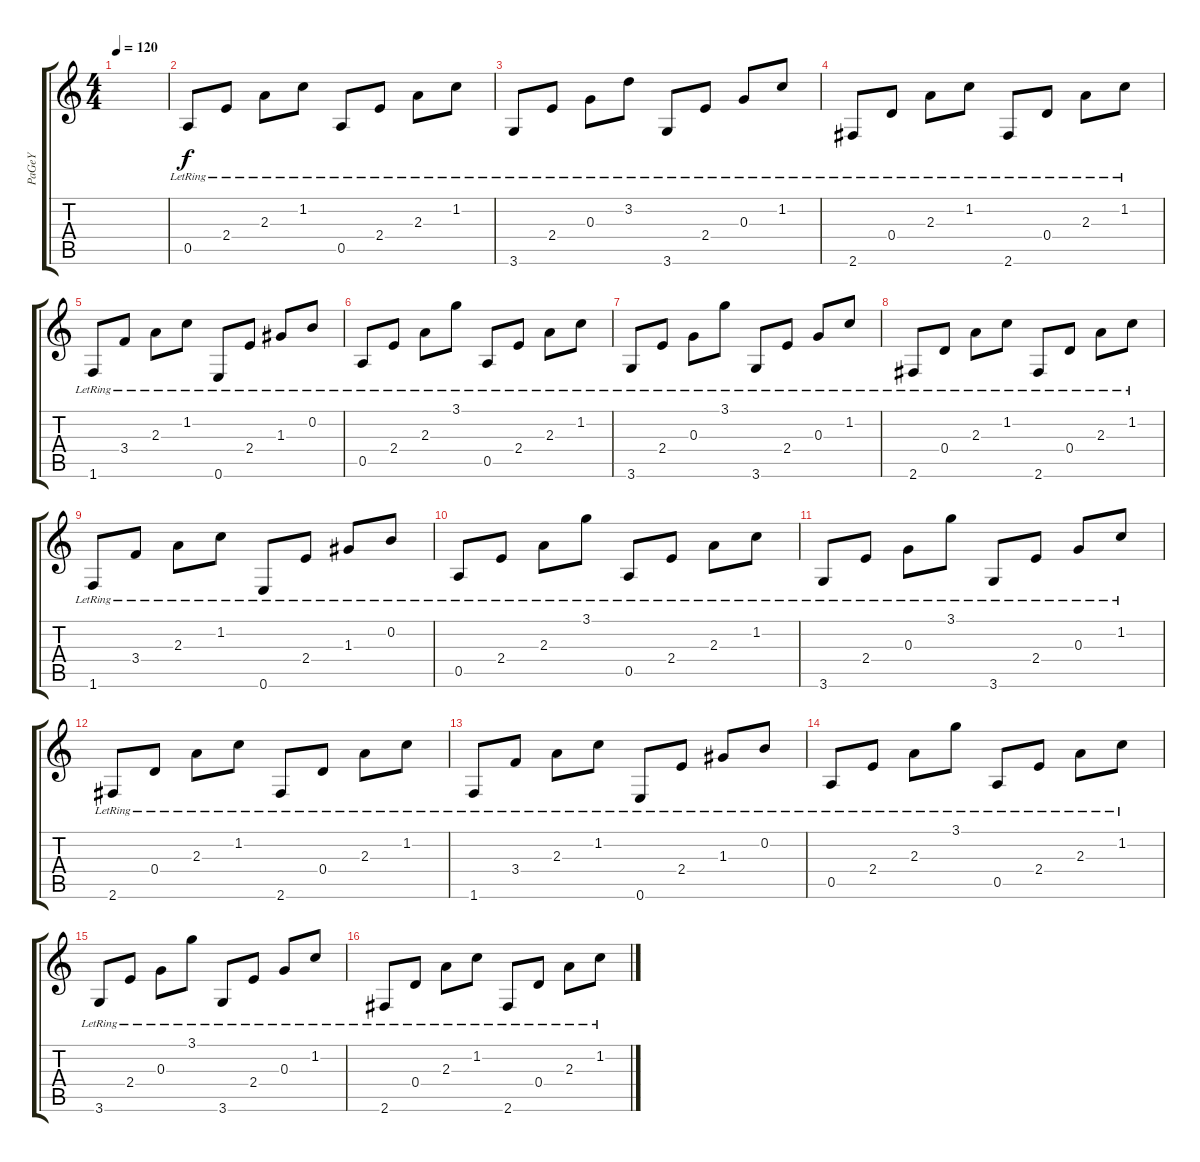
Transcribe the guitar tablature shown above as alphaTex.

\track ("PaGeY" "PaGeY") {instrument acousticguitarsteel}
\staff {score tabs}
\tuning (E4 B3 G3 D3 A2 E2) {hide}
\ts (4 4)
\tempo 120
\clef g2
\ks c
|
0.5{lr}.8 2.4{lr}.8 2.3{lr}.8 1.2{lr}.8 0.5{lr}.8 2.4{lr}.8 2.3{lr}.8 1.2{lr}.8 |
3.6{lr}.8 2.4{lr}.8 0.3{lr}.8 3.2{lr}.8 3.6{lr}.8 2.4{lr}.8 0.3{lr}.8 1.2{lr}.8 |
2.6{lr}.8 0.4{lr}.8 2.3{lr}.8 1.2{lr}.8 2.6{lr}.8 0.4{lr}.8 2.3{lr}.8 1.2{lr}.8 |
1.6{lr}.8 3.4{lr}.8 2.3{lr}.8 1.2{lr}.8 0.6{lr}.8 2.4{lr}.8 1.3{lr}.8 0.2{lr}.8 |
0.5{lr}.8 2.4{lr}.8 2.3{lr}.8 3.1{lr}.8 0.5{lr}.8 2.4{lr}.8 2.3{lr}.8 1.2{lr}.8 |
3.6{lr}.8 2.4{lr}.8 0.3{lr}.8 3.1{lr}.8 3.6{lr}.8 2.4{lr}.8 0.3{lr}.8 1.2{lr}.8 |
2.6{lr}.8 0.4{lr}.8 2.3{lr}.8 1.2{lr}.8 2.6{lr}.8 0.4{lr}.8 2.3{lr}.8 1.2{lr}.8 |
1.6{lr}.8 3.4{lr}.8 2.3{lr}.8 1.2{lr}.8 0.6{lr}.8 2.4{lr}.8 1.3{lr}.8 0.2{lr}.8 |
0.5{lr}.8 2.4{lr}.8 2.3{lr}.8 3.1{lr}.8 0.5{lr}.8 2.4{lr}.8 2.3{lr}.8 1.2{lr}.8 |
3.6{lr}.8 2.4{lr}.8 0.3{lr}.8 3.1{lr}.8 3.6{lr}.8 2.4{lr}.8 0.3{lr}.8 1.2{lr}.8 |
2.6{lr}.8 0.4{lr}.8 2.3{lr}.8 1.2{lr}.8 2.6{lr}.8 0.4{lr}.8 2.3{lr}.8 1.2{lr}.8 |
1.6{lr}.8 3.4{lr}.8 2.3{lr}.8 1.2{lr}.8 0.6{lr}.8 2.4{lr}.8 1.3{lr}.8 0.2{lr}.8 |
0.5{lr}.8 2.4{lr}.8 2.3{lr}.8 3.1{lr}.8 0.5{lr}.8 2.4{lr}.8 2.3{lr}.8 1.2{lr}.8 |
3.6{lr}.8 2.4{lr}.8 0.3{lr}.8 3.1{lr}.8 3.6{lr}.8 2.4{lr}.8 0.3{lr}.8 1.2{lr}.8 |
2.6{lr}.8 0.4{lr}.8 2.3{lr}.8 1.2{lr}.8 2.6{lr}.8 0.4{lr}.8 2.3{lr}.8 1.2{lr}.8
